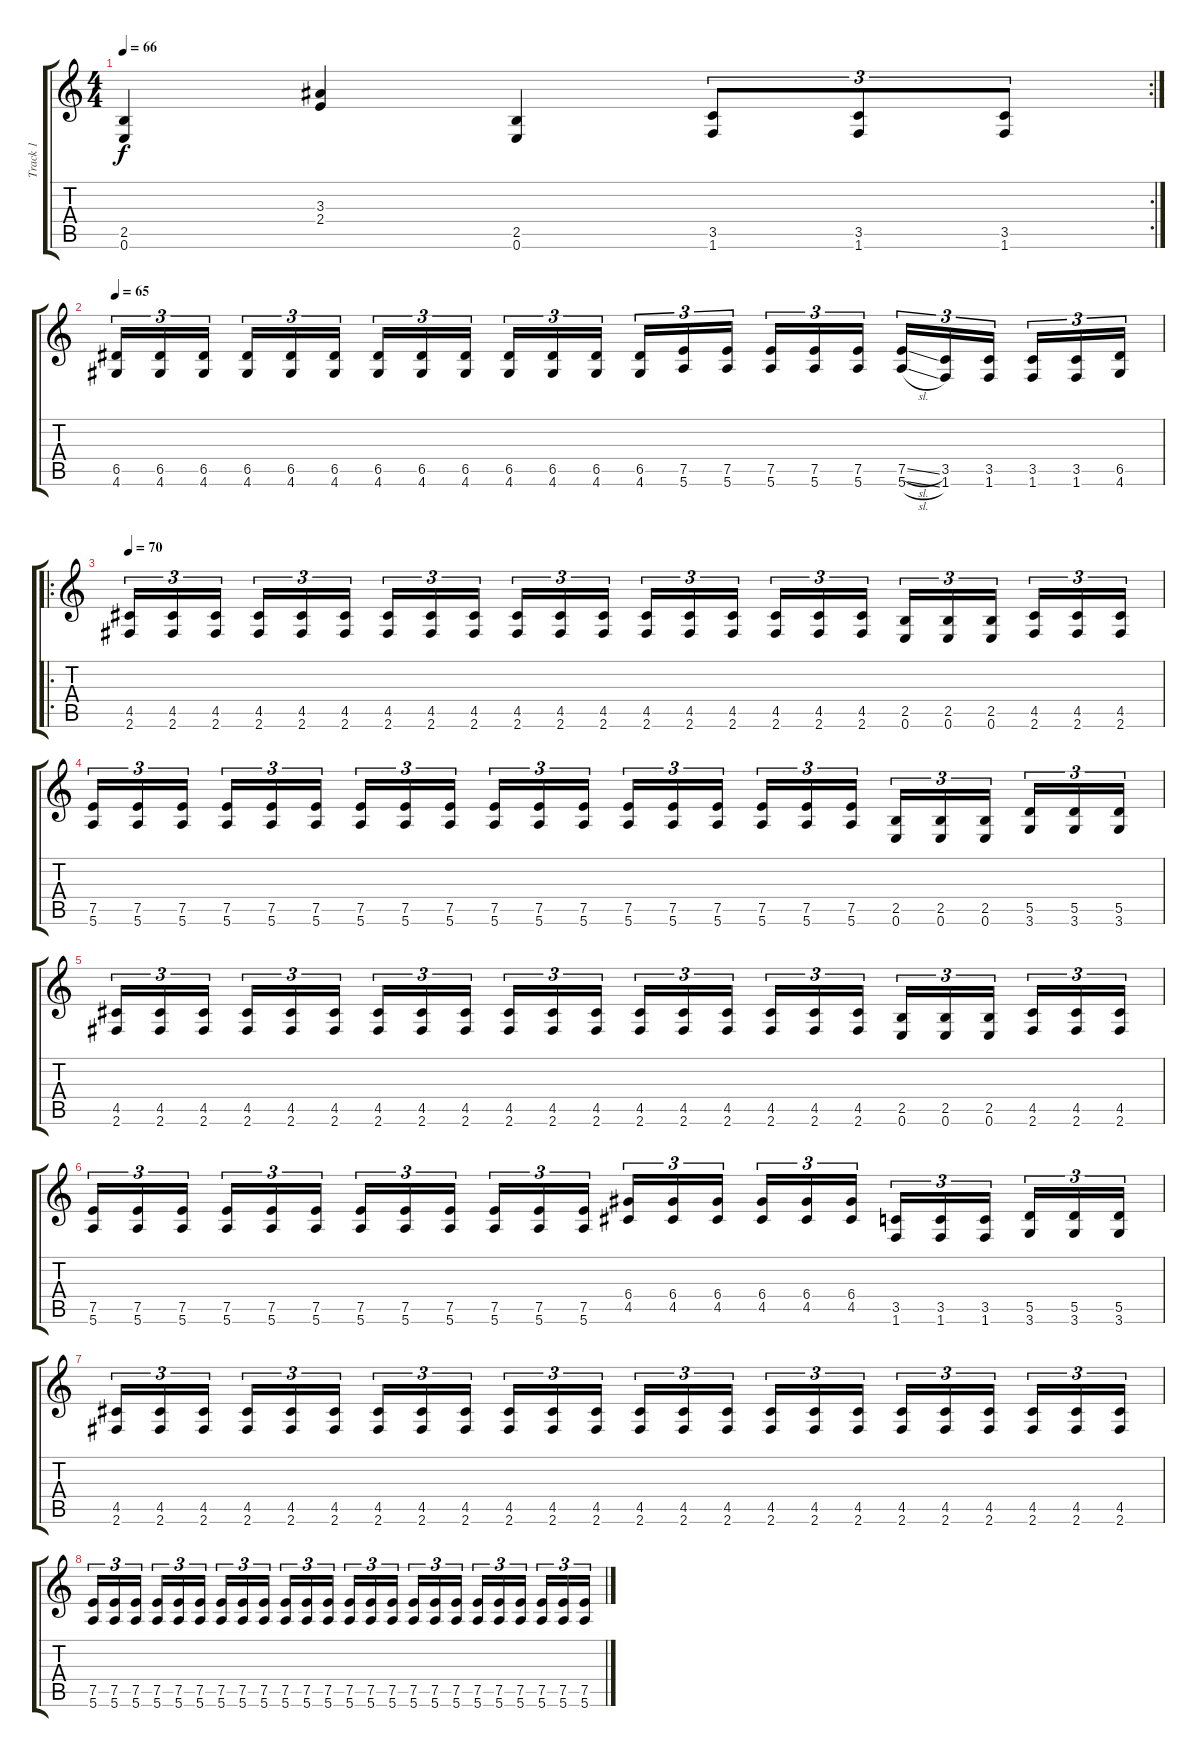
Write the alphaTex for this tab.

\track ("Track 1" "Track 1") {instrument distortionguitar}
\staff {score tabs}
\tuning (E4 B3 G3 D3 A2 E2) {hide}
\rc 2
\ts (4 4)
\tempo 66
\clef g2
\ks c
(2.5 0.6).4{dy f} (3.3 2.4).4 (2.5 0.6).4 (3.5 1.6).8{tu (3 2)} (3.5 1.6).8{tu (3 2)} (3.5 1.6).8{tu (3 2)} |
\tempo 65
(6.5 4.6).16{tu (3 2)} (6.5 4.6).16{tu (3 2)} (6.5 4.6).16{tu (3 2) beam splitsecondary} (6.5 4.6).16{tu (3 2)} (6.5 4.6).16{tu (3 2)} (6.5 4.6).16{tu (3 2)} (6.5 4.6).16{tu (3 2)} (6.5 4.6).16{tu (3 2)} (6.5 4.6).16{tu (3 2) beam splitsecondary} (6.5 4.6).16{tu (3 2)} (6.5 4.6).16{tu (3 2)} (6.5 4.6).16{tu (3 2)} (6.5 4.6).16{tu (3 2)} (7.5 5.6).16{tu (3 2)} (7.5 5.6).16{tu (3 2) beam splitsecondary} (7.5 5.6).16{tu (3 2)} (7.5 5.6).16{tu (3 2)} (7.5 5.6).16{tu (3 2)} (7.5{sl} 5.6{sl}).16{tu (3 2)} (3.5 1.6).16{tu (3 2)} (3.5 1.6).16{tu (3 2) beam splitsecondary} (3.5 1.6).16{tu (3 2)} (3.5 1.6).16{tu (3 2)} (6.5 4.6).16{tu (3 2)} |
\ro
\tempo 70
(4.5 2.6).16{tu (3 2)} (4.5 2.6).16{tu (3 2)} (4.5 2.6).16{tu (3 2) beam splitsecondary} (4.5 2.6).16{tu (3 2)} (4.5 2.6).16{tu (3 2)} (4.5 2.6).16{tu (3 2)} (4.5 2.6).16{tu (3 2)} (4.5 2.6).16{tu (3 2)} (4.5 2.6).16{tu (3 2) beam splitsecondary} (4.5 2.6).16{tu (3 2)} (4.5 2.6).16{tu (3 2)} (4.5 2.6).16{tu (3 2)} (4.5 2.6).16{tu (3 2)} (4.5 2.6).16{tu (3 2)} (4.5 2.6).16{tu (3 2) beam splitsecondary} (4.5 2.6).16{tu (3 2)} (4.5 2.6).16{tu (3 2)} (4.5 2.6).16{tu (3 2)} (2.5 0.6).16{tu (3 2)} (2.5 0.6).16{tu (3 2)} (2.5 0.6).16{tu (3 2) beam splitsecondary} (4.5 2.6).16{tu (3 2)} (4.5 2.6).16{tu (3 2)} (4.5 2.6).16{tu (3 2)} |
(7.5 5.6).16{tu (3 2)} (7.5 5.6).16{tu (3 2)} (7.5 5.6).16{tu (3 2) beam splitsecondary} (7.5 5.6).16{tu (3 2)} (7.5 5.6).16{tu (3 2)} (7.5 5.6).16{tu (3 2)} (7.5 5.6).16{tu (3 2)} (7.5 5.6).16{tu (3 2)} (7.5 5.6).16{tu (3 2) beam splitsecondary} (7.5 5.6).16{tu (3 2)} (7.5 5.6).16{tu (3 2)} (7.5 5.6).16{tu (3 2)} (7.5 5.6).16{tu (3 2)} (7.5 5.6).16{tu (3 2)} (7.5 5.6).16{tu (3 2) beam splitsecondary} (7.5 5.6).16{tu (3 2)} (7.5 5.6).16{tu (3 2)} (7.5 5.6).16{tu (3 2)} (2.5 0.6).16{tu (3 2)} (2.5 0.6).16{tu (3 2)} (2.5 0.6).16{tu (3 2) beam splitsecondary} (5.5 3.6).16{tu (3 2)} (5.5 3.6).16{tu (3 2)} (5.5 3.6).16{tu (3 2)} |
(4.5 2.6).16{tu (3 2)} (4.5 2.6).16{tu (3 2)} (4.5 2.6).16{tu (3 2) beam splitsecondary} (4.5 2.6).16{tu (3 2)} (4.5 2.6).16{tu (3 2)} (4.5 2.6).16{tu (3 2)} (4.5 2.6).16{tu (3 2)} (4.5 2.6).16{tu (3 2)} (4.5 2.6).16{tu (3 2) beam splitsecondary} (4.5 2.6).16{tu (3 2)} (4.5 2.6).16{tu (3 2)} (4.5 2.6).16{tu (3 2)} (4.5 2.6).16{tu (3 2)} (4.5 2.6).16{tu (3 2)} (4.5 2.6).16{tu (3 2) beam splitsecondary} (4.5 2.6).16{tu (3 2)} (4.5 2.6).16{tu (3 2)} (4.5 2.6).16{tu (3 2)} (2.5 0.6).16{tu (3 2)} (2.5 0.6).16{tu (3 2)} (2.5 0.6).16{tu (3 2) beam splitsecondary} (4.5 2.6).16{tu (3 2)} (4.5 2.6).16{tu (3 2)} (4.5 2.6).16{tu (3 2)} |
(7.5 5.6).16{tu (3 2)} (7.5 5.6).16{tu (3 2)} (7.5 5.6).16{tu (3 2) beam splitsecondary} (7.5 5.6).16{tu (3 2)} (7.5 5.6).16{tu (3 2)} (7.5 5.6).16{tu (3 2)} (7.5 5.6).16{tu (3 2)} (7.5 5.6).16{tu (3 2)} (7.5 5.6).16{tu (3 2) beam splitsecondary} (7.5 5.6).16{tu (3 2)} (7.5 5.6).16{tu (3 2)} (7.5 5.6).16{tu (3 2)} (6.4 4.5).16{tu (3 2)} (6.4 4.5).16{tu (3 2)} (6.4 4.5).16{tu (3 2) beam splitsecondary} (6.4 4.5).16{tu (3 2)} (6.4 4.5).16{tu (3 2)} (6.4 4.5).16{tu (3 2)} (3.5 1.6).16{tu (3 2)} (3.5 1.6).16{tu (3 2)} (3.5 1.6).16{tu (3 2) beam splitsecondary} (5.5 3.6).16{tu (3 2)} (5.5 3.6).16{tu (3 2)} (5.5 3.6).16{tu (3 2)} |
(4.5 2.6).16{tu (3 2)} (4.5 2.6).16{tu (3 2)} (4.5 2.6).16{tu (3 2) beam splitsecondary} (4.5 2.6).16{tu (3 2)} (4.5 2.6).16{tu (3 2)} (4.5 2.6).16{tu (3 2)} (4.5 2.6).16{tu (3 2)} (4.5 2.6).16{tu (3 2)} (4.5 2.6).16{tu (3 2) beam splitsecondary} (4.5 2.6).16{tu (3 2)} (4.5 2.6).16{tu (3 2)} (4.5 2.6).16{tu (3 2)} (4.5 2.6).16{tu (3 2)} (4.5 2.6).16{tu (3 2)} (4.5 2.6).16{tu (3 2) beam splitsecondary} (4.5 2.6).16{tu (3 2)} (4.5 2.6).16{tu (3 2)} (4.5 2.6).16{tu (3 2)} (4.5 2.6).16{tu (3 2)} (4.5 2.6).16{tu (3 2)} (4.5 2.6).16{tu (3 2) beam splitsecondary} (4.5 2.6).16{tu (3 2)} (4.5 2.6).16{tu (3 2)} (4.5 2.6).16{tu (3 2)} |
(7.5 5.6).16{tu (3 2)} (7.5 5.6).16{tu (3 2)} (7.5 5.6).16{tu (3 2) beam splitsecondary} (7.5 5.6).16{tu (3 2)} (7.5 5.6).16{tu (3 2)} (7.5 5.6).16{tu (3 2)} (7.5 5.6).16{tu (3 2)} (7.5 5.6).16{tu (3 2)} (7.5 5.6).16{tu (3 2) beam splitsecondary} (7.5 5.6).16{tu (3 2)} (7.5 5.6).16{tu (3 2)} (7.5 5.6).16{tu (3 2)} (7.5 5.6).16{tu (3 2)} (7.5 5.6).16{tu (3 2)} (7.5 5.6).16{tu (3 2) beam splitsecondary} (7.5 5.6).16{tu (3 2)} (7.5 5.6).16{tu (3 2)} (7.5 5.6).16{tu (3 2)} (7.5 5.6).16{tu (3 2)} (7.5 5.6).16{tu (3 2)} (7.5 5.6).16{tu (3 2) beam splitsecondary} (7.5 5.6).16{tu (3 2)} (7.5 5.6).16{tu (3 2)} (7.5 5.6).16{tu (3 2)}
